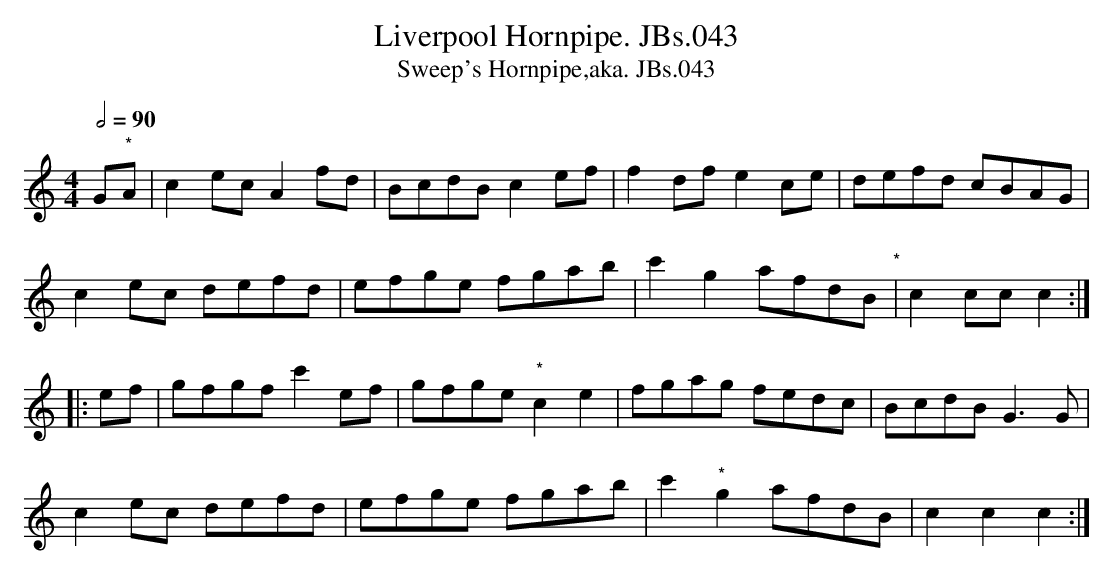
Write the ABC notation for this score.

X:1
T:Liverpool Hornpipe. JBs.043
T:Sweep's Hornpipe,aka. JBs.043
M:4/4
L:1/8
Q:1/2=90
K:C major
G"*"A|c2ec A2fd|BcdB c2ef|f2df e2ce|defd cBAG|
c2ec defd|efge fgab|c'2 g2 afdB"*"|c2ccc2:|
|:ef|gfgfc'2ef|gfge"*" c2e2|fgag fedc|BcdB G3G|
c2ec defd|efge fgab|c'2"*"g2 afdB|c2c2c2:|
